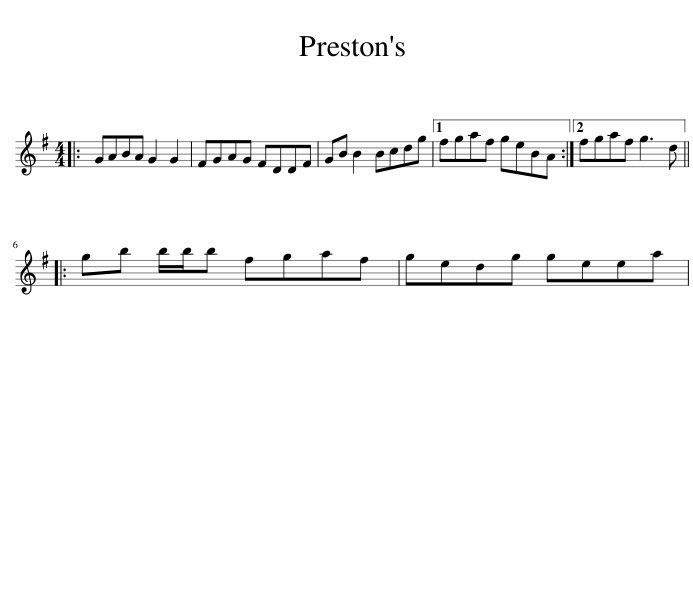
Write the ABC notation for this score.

X:1
L:1/8
M:4/4
I:linebreak $
K:G
V:1 treble
V:1
|: GABA G2 G2 | FGAG FDDF | GB B2 Bcdg |1 fgaf geBA :|2 fgaf g3 d |:$ %5
 gb b/b/b fgaf | gedg geea | %7
